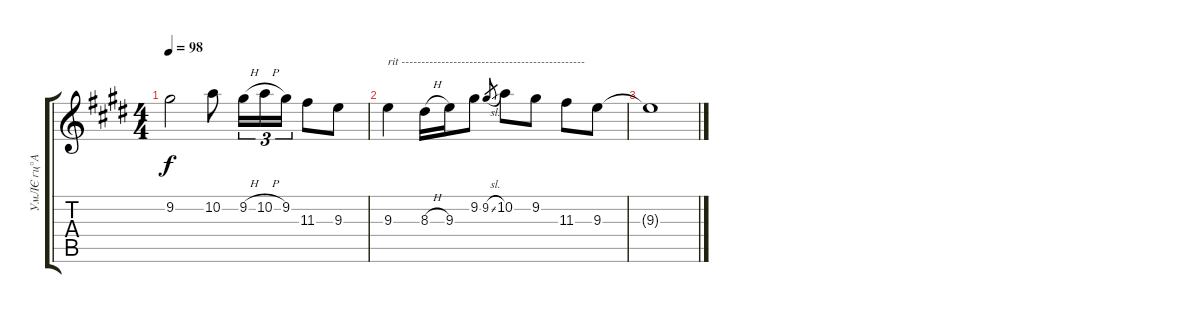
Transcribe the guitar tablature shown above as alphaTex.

\track ("УмЛЄ ґц°­АМ(GT-1)" "УмЛЄ ґц°­А") {instrument acousticguitarsteel}
\staff {score tabs}
\tuning (E4 B3 G3 D3 A2 E2) {hide}
\ts (4 4)
\tempo 98
\clef g2
\ks e
9.2{t}.2{dy f} 10.2.8 9.2{h}.16{tu (3 2)} 10.2{h}.16{tu (3 2)} 9.2.16{tu (3 2)} 11.3.8 9.3.8 |
9.3.4{txt "rit ----------------------------------------------"} 8.3{h}.16 9.3.16 9.2.8 9.2{sl}.8{gr} 10.2.8 9.2.8 11.3.8 9.3.8 |
9.3{t}.1
